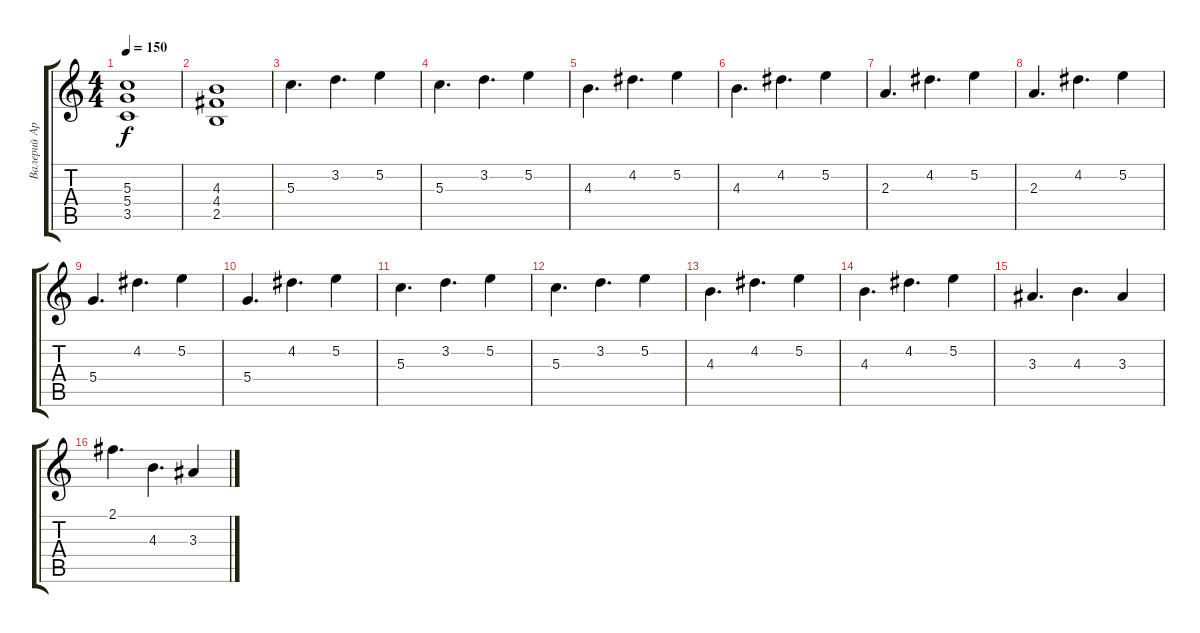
\track ("Валерий Аркадин" "Валерий Ар") {instrument distortionguitar}
\staff {score tabs}
\tuning (E4 B3 G3 D3 A2 E2) {hide}
\ts (4 4)
\tempo 150
\clef g2
\ks c
(5.3 5.4 3.5).1{dy f} |
(4.3 4.4 2.5).1 |
5.3.4{d instrument electricguitarjazz} 3.2.4{d} 5.2.4 |
5.3.4{d} 3.2.4{d} 5.2.4 |
4.3.4{d} 4.2.4{d} 5.2.4 |
4.3.4{d} 4.2.4{d} 5.2.4 |
2.3.4{d} 4.2.4{d} 5.2.4 |
2.3.4{d} 4.2.4{d} 5.2.4 |
5.4.4{d} 4.2.4{d} 5.2.4 |
5.4.4{d} 4.2.4{d} 5.2.4 |
5.3.4{d instrument electricguitarjazz} 3.2.4{d} 5.2.4 |
5.3.4{d} 3.2.4{d} 5.2.4 |
4.3.4{d} 4.2.4{d} 5.2.4 |
4.3.4{d} 4.2.4{d} 5.2.4 |
3.3.4{d} 4.3.4{d} 3.3.4 |
2.1.4{d} 4.3.4{d} 3.3.4
